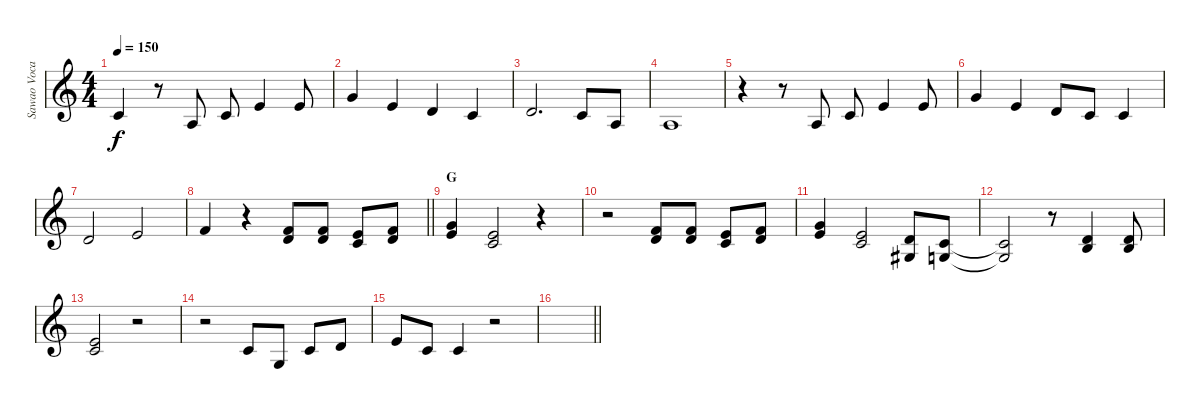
\track ("Sawao Vocal" "Sawao Voca") {instrument synthbrass1}
\staff {score}
\tuning (E4 B3 G3 D3 A2 E2) {hide}
\ts (4 4)
\tempo 150
\clef g2
\ks c
1.2{t}.4{dy f} r.8 2.3.8 1.2.8 0.1.4 0.1.8 |
3.1.4 0.1.4 3.2.4 1.2.4 |
3.2.2{d} 1.2.8 2.3.8 |
2.3.1 |
r.4 r.8 2.3.8 1.2.8 0.1.4 0.1.8 |
3.1.4 0.1.4 3.2.8 1.2.8 1.2.4 |
3.2.2 0.1.2 |
\barLineRight lightlight
1.1.4 r.4 (1.1 3.2).8 (1.1 3.2).8 (0.1 1.2).8 (1.1 3.2).8 |
\section ("" "G")
(0.1 8.2).4 (0.1 1.2).2 r.4 |
r.2 (1.1 3.2).8 (1.1 3.2).8 (0.1 1.2).8 (1.1 3.2).8 |
(0.1 8.2).4 (0.1 1.2).2 (3.2 1.3).8 (1.2 0.3).8 |
(1.2{t} 0.3{t}).2 r.8 (3.2 4.3).4 (0.2 7.3).8 |
(0.1 1.2).2 r.2 |
r.2 1.2.8 0.3.8 1.2.8 3.2.8 |
0.1.8 1.2.8 1.2.4 r.2 |
\barLineRight lightlight
